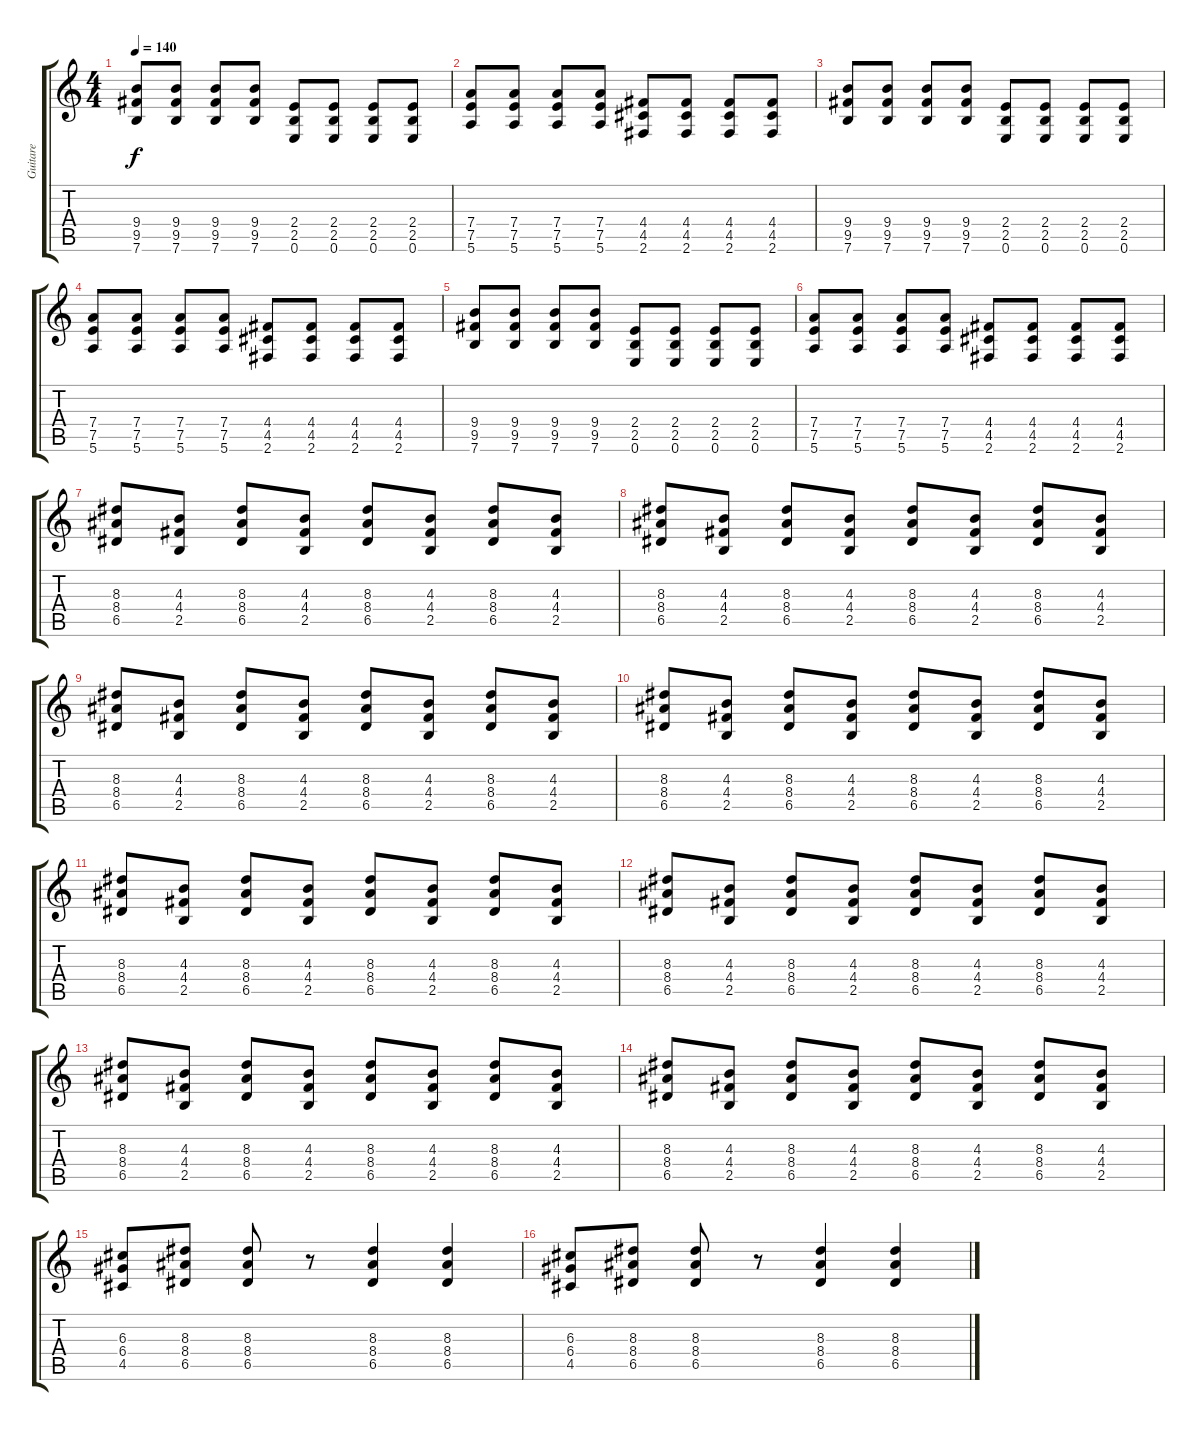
\track ("Guitare" "Guitare") {instrument overdrivenguitar}
\staff {score tabs}
\tuning (E4 B3 G3 D3 A2 E2) {hide}
\ts (4 4)
\tempo 140
\clef g2
\ks c
(9.4 9.5 7.6).8{dy f} (9.4 9.5 7.6).8 (9.4 9.5 7.6).8 (9.4 9.5 7.6).8 (2.4 2.5 0.6).8 (2.4 2.5 0.6).8 (2.4 2.5 0.6).8 (2.4 2.5 0.6).8 |
(7.4 7.5 5.6).8 (7.4 7.5 5.6).8 (7.4 7.5 5.6).8 (7.4 7.5 5.6).8 (4.4 4.5 2.6).8 (4.4 4.5 2.6).8 (4.4 4.5 2.6).8 (4.4 4.5 2.6).8 |
(9.4 9.5 7.6).8 (9.4 9.5 7.6).8 (9.4 9.5 7.6).8 (9.4 9.5 7.6).8 (2.4 2.5 0.6).8 (2.4 2.5 0.6).8 (2.4 2.5 0.6).8 (2.4 2.5 0.6).8 |
(7.4 7.5 5.6).8 (7.4 7.5 5.6).8 (7.4 7.5 5.6).8 (7.4 7.5 5.6).8 (4.4 4.5 2.6).8 (4.4 4.5 2.6).8 (4.4 4.5 2.6).8 (4.4 4.5 2.6).8 |
(9.4 9.5 7.6).8 (9.4 9.5 7.6).8 (9.4 9.5 7.6).8 (9.4 9.5 7.6).8 (2.4 2.5 0.6).8 (2.4 2.5 0.6).8 (2.4 2.5 0.6).8 (2.4 2.5 0.6).8 |
(7.4 7.5 5.6).8 (7.4 7.5 5.6).8 (7.4 7.5 5.6).8 (7.4 7.5 5.6).8 (4.4 4.5 2.6).8 (4.4 4.5 2.6).8 (4.4 4.5 2.6).8 (4.4 4.5 2.6).8 |
(8.3 8.4 6.5).8 (4.3 4.4 2.5).8 (8.3 8.4 6.5).8 (4.3 4.4 2.5).8 (8.3 8.4 6.5).8 (4.3 4.4 2.5).8 (8.3 8.4 6.5).8 (4.3 4.4 2.5).8 |
(8.3 8.4 6.5).8 (4.3 4.4 2.5).8 (8.3 8.4 6.5).8 (4.3 4.4 2.5).8 (8.3 8.4 6.5).8 (4.3 4.4 2.5).8 (8.3 8.4 6.5).8 (4.3 4.4 2.5).8 |
(8.3 8.4 6.5).8 (4.3 4.4 2.5).8 (8.3 8.4 6.5).8 (4.3 4.4 2.5).8 (8.3 8.4 6.5).8 (4.3 4.4 2.5).8 (8.3 8.4 6.5).8 (4.3 4.4 2.5).8 |
(8.3 8.4 6.5).8 (4.3 4.4 2.5).8 (8.3 8.4 6.5).8 (4.3 4.4 2.5).8 (8.3 8.4 6.5).8 (4.3 4.4 2.5).8 (8.3 8.4 6.5).8 (4.3 4.4 2.5).8 |
(8.3 8.4 6.5).8 (4.3 4.4 2.5).8 (8.3 8.4 6.5).8 (4.3 4.4 2.5).8 (8.3 8.4 6.5).8 (4.3 4.4 2.5).8 (8.3 8.4 6.5).8 (4.3 4.4 2.5).8 |
(8.3 8.4 6.5).8 (4.3 4.4 2.5).8 (8.3 8.4 6.5).8 (4.3 4.4 2.5).8 (8.3 8.4 6.5).8 (4.3 4.4 2.5).8 (8.3 8.4 6.5).8 (4.3 4.4 2.5).8 |
(8.3 8.4 6.5).8 (4.3 4.4 2.5).8 (8.3 8.4 6.5).8 (4.3 4.4 2.5).8 (8.3 8.4 6.5).8 (4.3 4.4 2.5).8 (8.3 8.4 6.5).8 (4.3 4.4 2.5).8 |
(8.3 8.4 6.5).8 (4.3 4.4 2.5).8 (8.3 8.4 6.5).8 (4.3 4.4 2.5).8 (8.3 8.4 6.5).8 (4.3 4.4 2.5).8 (8.3 8.4 6.5).8 (4.3 4.4 2.5).8 |
(6.3 6.4 4.5).8 (8.3 8.4 6.5).8 (8.3 8.4 6.5).8 r.8 (8.3 8.4 6.5).4 (8.3 8.4 6.5).4 |
(6.3 6.4 4.5).8 (8.3 8.4 6.5).8 (8.3 8.4 6.5).8 r.8 (8.3 8.4 6.5).4 (8.3 8.4 6.5).4
